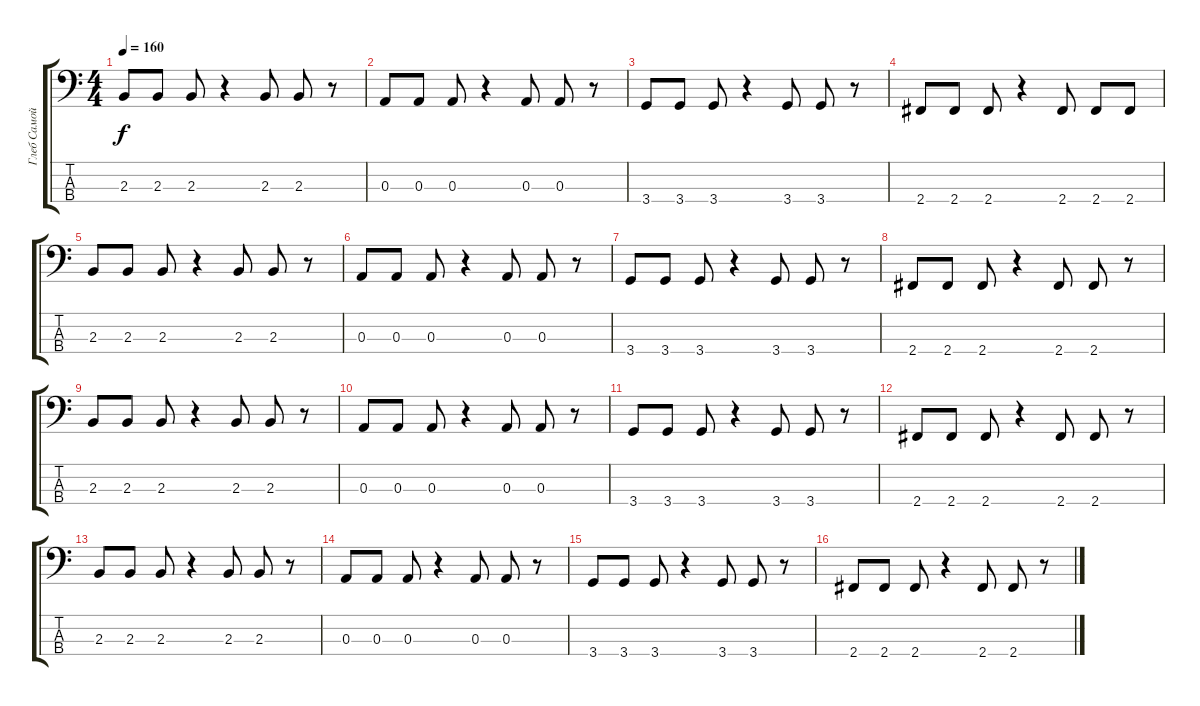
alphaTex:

\track ("Глеб Самойлов" "Глеб Самой") {instrument electricbasspick}
\staff {score tabs}
\tuning (G2 D2 A1 E1) {hide}
\ts (4 4)
\tempo 160
\clef f4
\ks c
2.3.8{dy f} 2.3.8 2.3.8 r.4 2.3.8 2.3.8 r.8 |
0.3.8 0.3.8 0.3.8 r.4 0.3.8 0.3.8 r.8 |
3.4.8 3.4.8 3.4.8 r.4 3.4.8 3.4.8 r.8 |
2.4.8 2.4.8 2.4.8 r.4 2.4.8 2.4.8 2.4.8 |
2.3.8 2.3.8 2.3.8 r.4 2.3.8 2.3.8 r.8 |
0.3.8 0.3.8 0.3.8 r.4 0.3.8 0.3.8 r.8 |
3.4.8 3.4.8 3.4.8 r.4 3.4.8 3.4.8 r.8 |
2.4.8 2.4.8 2.4.8 r.4 2.4.8 2.4.8 r.8 |
2.3.8 2.3.8 2.3.8 r.4 2.3.8 2.3.8 r.8 |
0.3.8 0.3.8 0.3.8 r.4 0.3.8 0.3.8 r.8 |
3.4.8 3.4.8 3.4.8 r.4 3.4.8 3.4.8 r.8 |
2.4.8 2.4.8 2.4.8 r.4 2.4.8 2.4.8 r.8 |
2.3.8 2.3.8 2.3.8 r.4 2.3.8 2.3.8 r.8 |
0.3.8 0.3.8 0.3.8 r.4 0.3.8 0.3.8 r.8 |
3.4.8 3.4.8 3.4.8 r.4 3.4.8 3.4.8 r.8 |
2.4.8 2.4.8 2.4.8 r.4 2.4.8 2.4.8 r.8
